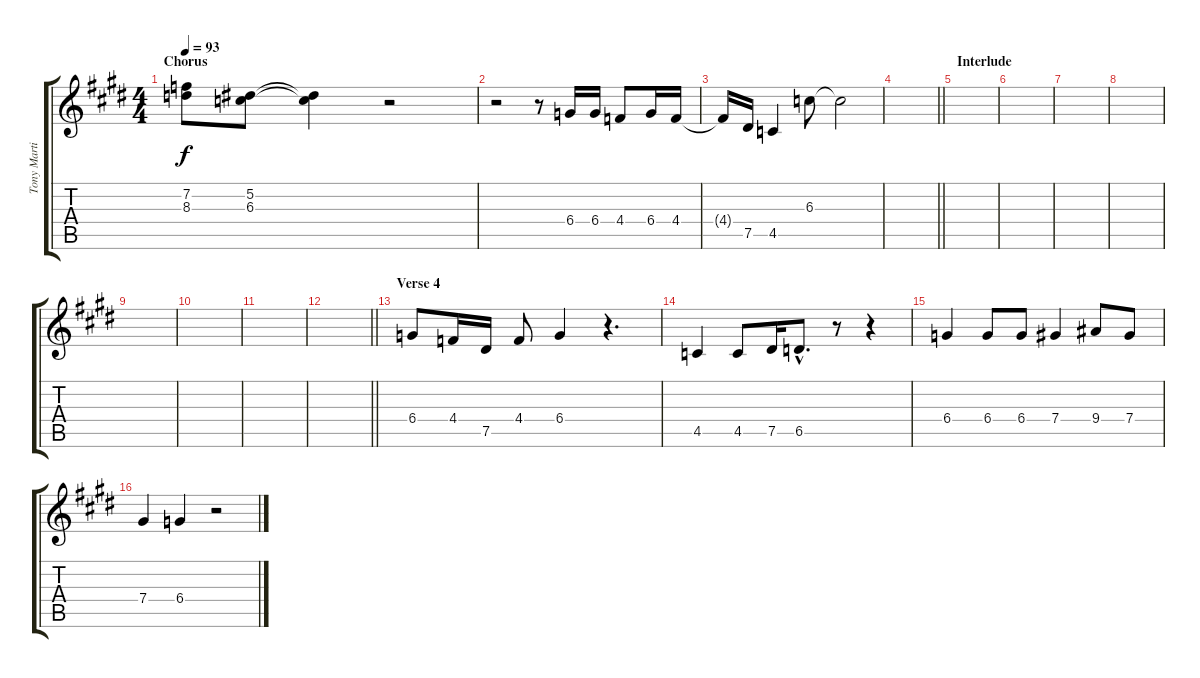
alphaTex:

\track ("Tony Martin" "Tony Marti") {instrument recorder}
\staff {score tabs}
\tuning (Eb5 Bb4 Gb4 Db4 Ab3 Eb3) {hide}
\ts (4 4)
\section ("" "Chorus")
\tempo 93
\clef g2
\ks c#minor
(7.2 8.3).8{dy f} (5.2 6.3).8 (5.2{t} 6.3{t}).4 r.2 |
r.2 r.8 6.4.16 6.4.16 4.4.8 6.4.16 4.4.16 |
4.4{t}.16 7.5.16 4.5.4 6.3.8 6.3{t}.2 |
\barLineRight lightlight
|
\section ("" "Interlude")
|
|
|
|
|
|
|
\barLineRight lightlight
|
\section ("" "Verse 4")
6.4.8 4.4.16 7.5.16 4.4.8 6.4.4 r.4{d} |
4.5.4 4.5.8 7.5.16 6.5{hac}.8{d} r.8 r.4 |
6.4.4 6.4.8 6.4.8 7.4.4 9.4.8 7.4.8 |
7.4.4 6.4.4 r.2
